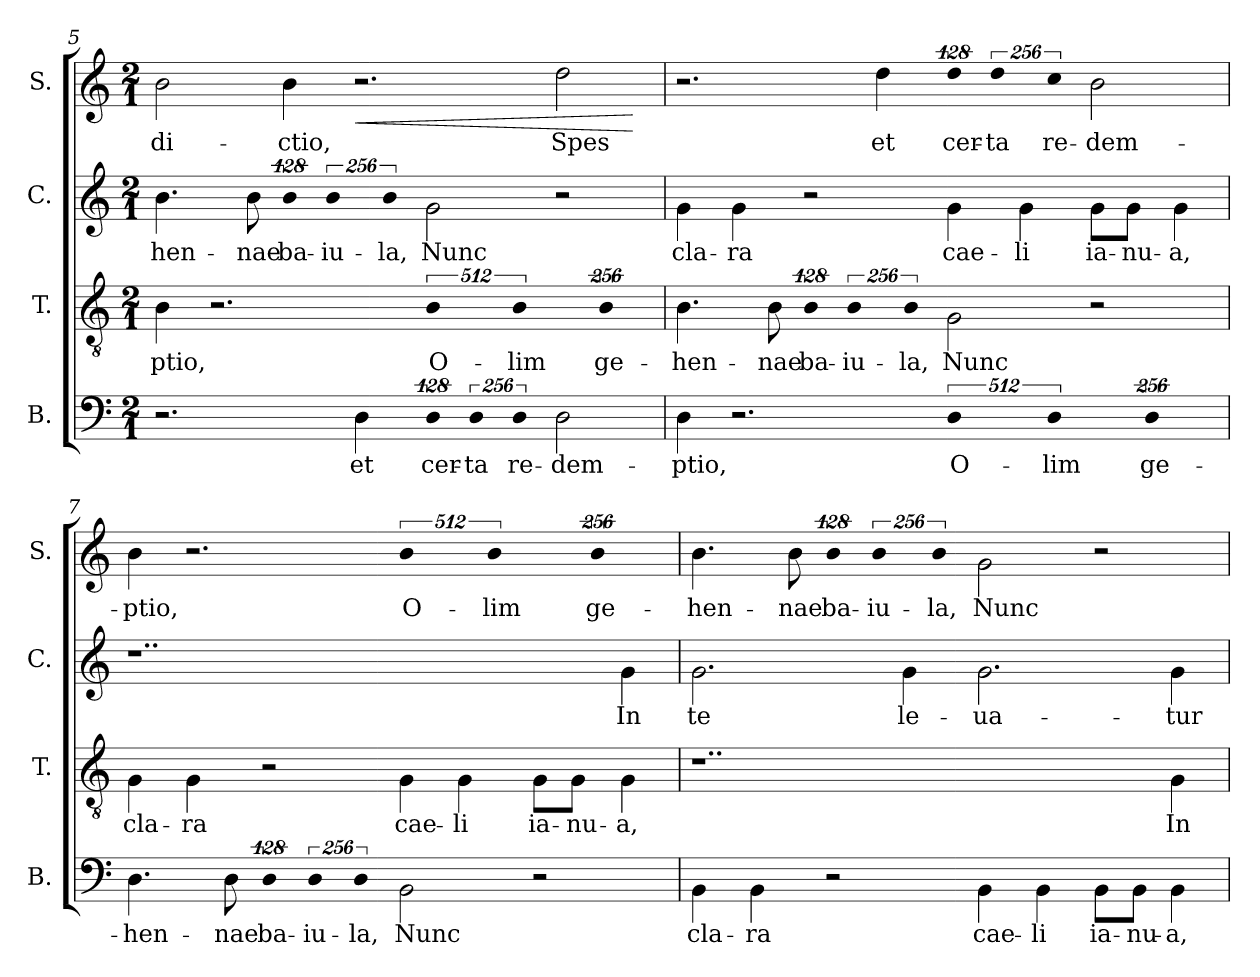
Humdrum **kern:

**kern	**text	**kern	**text	**kern	**text	**kern	**text	**dynam
*part4	*part4	*part3	*part3	*part2	*part2	*part1	*part1	*part1
*staff4	*staff4	*staff3	*staff3	*staff2	*staff2	*staff1	*staff1	*staff1
*I"B.	*	*I"T.	*	*I"C.	*	*I"S.	*	*
*I'B.	*	*I'T.	*	*I'C.	*	*I'S.	*	*
!!LO:LB:g=z
*clefF4	*	*clefGv2	*	*clefG2	*	*clefG2	*	*
*	*	*ITrd7c12	*	*	*	*	*	*
*k[]	*	*k[]	*	*k[]	*	*k[]	*	*
*C:	*	*C:	*	*C:	*	*C:	*	*
*M2/1	*	*M2/1	*	*M2/1	*	*M2/1	*	*
=5	=5	=5	=5	=5	=5	=5	=5	=5
!	!	!	!LO:LY:b:color=#000000	!	!	!	!	!
!	!	!	!	!	!LO:LY:b:color=#000000	!	!	!
!	!	!	!	!	!	!	!LO:LY:b:color=#000000	!
2.r	.	4BBi\	-ptio,	4.bi\	-hen-	2bi\	-di-	.
.	.	2.r	.	.	.	.	.	.
!	!	!	!	!	!LO:LY:b:color=#000000	!	!	!
.	.	.	.	8bi\	-nae	.	.	.
!	!	!	!	!LO:N:vis=4	!	!	!	!
!	!	!	!	!	!LO:LY:b:color=#000000	!	!	!
!	!	!	!	!	!	!	!LO:LY:b:color=#000000	!
.	.	.	.	512%85bi\	ba-	4bi\	-ctio,	.
!	!	!	!	!LO:N:vis=4	!	!	!	!
!	!	!	!	!	!LO:LY:b:color=#000000	!	!	!
.	.	.	.	1024%171bi\	-iu-	.	.	.
!	!LO:LY:b:color=#000000	!	!	!	!	!	!	!LO:HP:b
!	!	!	!	!	!	!	!	!LO:HP:n=1:b
4Di\	et	.	.	.	.	2.r	.	< >
!	!	!	!	!LO:N:vis=4	!	!	!	!
!	!	!	!	!	!LO:LY:b:color=#000000	!	!	!
.	.	.	.	1024%171bi\	-la,	.	.	.
!LO:N:vis=4	!	!	!	!	!	!	!	!
!	!LO:LY:b:color=#000000	!LO:N:vis=2	!	!	!	!	!	!
!	!	!	!LO:LY:b:color=#000000	!	!	!	!	!
!	!	!	!	!	!LO:LY:b:color=#000000	!	!	!
512%85Di\	cer-	1024%341BBi\	O-	2gi\	Nunc	.	.	.
!LO:N:vis=4	!	!	!	!	!	!	!	!
!	!LO:LY:b:color=#000000	!	!	!	!	!	!	!
1024%171Di\	-ta	.	.	.	.	.	.	.
!LO:N:vis=4	!	!	!	!	!	!	!	!
!	!LO:LY:b:color=#000000	!LO:N:vis=2	!	!	!	!	!	!
!	!	!	!LO:LY:b:color=#000000	!	!	!	!	!
1024%171Di\	re-	1024%341BBi\	-lim	.	.	.	.	.
!	!LO:LY:b:color=#000000	!	!	!	!	!	!	!
!	!	!	!	!	!	!	!LO:LY:b:color=#000000	!
2Di\	-dem-	.	.	2r	.	2ddi\	Spes	.
!	!	!LO:N:vis=2	!	!	!	!	!	!
!	!	!	!LO:LY:b:color=#000000	!	!	!	!	!
.	.	512%171BBi\	ge-	.	.	.	.	.
.	.	.	.	.	.	.	.	[
=6	=6	=6	=6	=6	=6	=6	=6	=6
!	!LO:LY:b:color=#000000	!	!	!	!	!	!	!
!	!	!	!LO:LY:b:color=#000000	!	!	!	!	!
!	!	!	!	!	!LO:LY:b:color=#000000	!	!	!
4Di\	-ptio,	4.BBi\	-hen-	4gi\	cla-	2.r	.	.
!	!	!	!	!	!LO:LY:b:color=#000000	!	!	!
2.r	.	.	.	4gi\	-ra	.	.	.
!	!	!	!LO:LY:b:color=#000000	!	!	!	!	!
.	.	8BBi\	-nae	.	.	.	.	.
!	!	!LO:N:vis=4	!	!	!	!	!	!
!	!	!	!LO:LY:b:color=#000000	!	!	!	!	!
.	.	512%85BBi\	ba-	2r	.	.	.	.
!	!	!LO:N:vis=4	!	!	!	!	!	!
!	!	!	!LO:LY:b:color=#000000	!	!	!	!	!
.	.	1024%171BBi\	-iu-	.	.	.	.	.
!	!	!	!	!	!	!	!LO:LY:b:color=#000000	!
.	.	.	.	.	.	4ddi\	et	]
!	!	!LO:N:vis=4	!	!	!	!	!	!
!	!	!	!LO:LY:b:color=#000000	!	!	!	!	!
.	.	1024%171BBi\	-la,	.	.	.	.	.
!LO:N:vis=2	!	!	!	!	!	!	!	!
!	!LO:LY:b:color=#000000	!	!	!	!	!	!	!
!	!	!	!LO:LY:b:color=#000000	!	!	!	!	!
!	!	!	!	!	!LO:LY:b:color=#000000	!LO:N:vis=4	!	!
!	!	!	!	!	!	!	!LO:LY:b:color=#000000	!
1024%341Di\	O-	2GGi\	Nunc	4gi\	cae-	512%85ddi\	cer-	.
!	!	!	!	!	!	!LO:N:vis=4	!	!
!	!	!	!	!	!	!	!LO:LY:b:color=#000000	!
.	.	.	.	.	.	1024%171ddi\	-ta	.
!	!	!	!	!	!LO:LY:b:color=#000000	!	!	!
.	.	.	.	4gi\	-li	.	.	.
!LO:N:vis=2	!	!	!	!	!	!	!	!
!	!LO:LY:b:color=#000000	!	!	!	!	!LO:N:vis=4	!	!
!	!	!	!	!	!	!	!LO:LY:b:color=#000000	!
1024%341Di\	-lim	.	.	.	.	1024%171cci\	re-	.
!	!	!	!	!	!LO:LY:b:color=#000000	!	!	!
!	!	!	!	!	!	!	!LO:LY:b:color=#000000	!
.	.	2r	.	8gi\L	ia-	2bi\	-dem-	.
!	!	!	!	!	!LO:LY:b:color=#000000	!	!	!
.	.	.	.	8gi\J	-nu-	.	.	.
!LO:N:vis=2	!	!	!	!	!	!	!	!
!	!LO:LY:b:color=#000000	!	!	!	!	!	!	!
512%171Di\	ge-	.	.	.	.	.	.	.
!	!	!	!	!	!LO:LY:b:color=#000000	!	!	!
.	.	.	.	4gi\	-a,	.	.	.
!!LO:PB:g=z
=7	=7	=7	=7	=7	=7	=7	=7	=7
!	!LO:LY:b:color=#000000	!	!	!	!	!	!	!
!	!	!	!LO:LY:b:color=#000000	!	!	!	!	!
!	!	!	!	!	!	!	!LO:LY:b:color=#000000	!
4.Di\	-hen-	4GGi\	cla-	1..r	.	4bi\	-ptio,	.
!	!	!	!LO:LY:b:color=#000000	!	!	!	!	!
.	.	4GGi\	-ra	.	.	2.r	.	.
!	!LO:LY:b:color=#000000	!	!	!	!	!	!	!
8Di\	-nae	.	.	.	.	.	.	.
!LO:N:vis=4	!	!	!	!	!	!	!	!
!	!LO:LY:b:color=#000000	!	!	!	!	!	!	!
512%85Di\	ba-	2r	.	.	.	.	.	.
!LO:N:vis=4	!	!	!	!	!	!	!	!
!	!LO:LY:b:color=#000000	!	!	!	!	!	!	!
1024%171Di\	-iu-	.	.	.	.	.	.	.
!LO:N:vis=4	!	!	!	!	!	!	!	!
!	!LO:LY:b:color=#000000	!	!	!	!	!	!	!
1024%171Di\	-la,	.	.	.	.	.	.	.
!	!LO:LY:b:color=#000000	!	!	!	!	!	!	!
!	!	!	!LO:LY:b:color=#000000	!	!	!LO:N:vis=2	!	!
!	!	!	!	!	!	!	!LO:LY:b:color=#000000	!
2BBi\	Nunc	4GGi\	cae-	.	.	1024%341bi\	O-	.
!	!	!	!LO:LY:b:color=#000000	!	!	!	!	!
.	.	4GGi\	-li	.	.	.	.	.
!	!	!	!	!	!	!LO:N:vis=2	!	!
!	!	!	!	!	!	!	!LO:LY:b:color=#000000	!
.	.	.	.	.	.	1024%341bi\	-lim	.
!	!	!	!LO:LY:b:color=#000000	!	!	!	!	!
2r	.	8GGi\L	ia-	.	.	.	.	.
!	!	!	!LO:LY:b:color=#000000	!	!	!	!	!
.	.	8GGi\J	-nu-	.	.	.	.	.
!	!	!	!	!	!	!LO:N:vis=2	!	!
!	!	!	!	!	!	!	!LO:LY:b:color=#000000	!
.	.	.	.	.	.	512%171bi\	ge-	.
!	!	!	!LO:LY:b:color=#000000	!	!	!	!	!
!	!	!	!	!	!LO:LY:b:color=#000000	!	!	!
.	.	4GGi\	-a,	4gi\	In	.	.	.
=8	=8	=8	=8	=8	=8	=8	=8	=8
!	!LO:LY:b:color=#000000	!	!	!	!	!	!	!
!	!	!	!	!	!LO:LY:b:color=#000000	!	!	!
!	!	!	!	!	!	!	!LO:LY:b:color=#000000	!
4BBi\	cla-	1..r	.	2.gi\	te	4.bi\	-hen-	.
!	!LO:LY:b:color=#000000	!	!	!	!	!	!	!
4BBi\	-ra	.	.	.	.	.	.	.
!	!	!	!	!	!	!	!LO:LY:b:color=#000000	!
.	.	.	.	.	.	8bi\	-nae	.
!	!	!	!	!	!	!LO:N:vis=4	!	!
!	!	!	!	!	!	!	!LO:LY:b:color=#000000	!
2r	.	.	.	.	.	512%85bi\	ba-	.
!	!	!	!	!	!	!LO:N:vis=4	!	!
!	!	!	!	!	!	!	!LO:LY:b:color=#000000	!
.	.	.	.	.	.	1024%171bi\	-iu-	.
!	!	!	!	!	!LO:LY:b:color=#000000	!	!	!
.	.	.	.	4gi\	le-	.	.	.
!	!	!	!	!	!	!LO:N:vis=4	!	!
!	!	!	!	!	!	!	!LO:LY:b:color=#000000	!
.	.	.	.	.	.	1024%171bi\	-la,	.
!	!LO:LY:b:color=#000000	!	!	!	!	!	!	!
!	!	!	!	!	!LO:LY:b:color=#000000	!	!	!
!	!	!	!	!	!	!	!LO:LY:b:color=#000000	!
4BBi\	cae-	.	.	2.gi\	-ua-	2gi\	Nunc	.
!	!LO:LY:b:color=#000000	!	!	!	!	!	!	!
4BBi\	-li	.	.	.	.	.	.	.
!	!LO:LY:b:color=#000000	!	!	!	!	!	!	!
8BBi\L	ia-	.	.	.	.	2r	.	.
!	!LO:LY:b:color=#000000	!	!	!	!	!	!	!
8BBi\J	-nu-	.	.	.	.	.	.	.
!	!LO:LY:b:color=#000000	!	!	!	!	!	!	!
!	!	!	!LO:LY:b:color=#000000	!	!	!	!	!
!	!	!	!	!	!LO:LY:b:color=#000000	!	!	!
4BBi\	-a,	4GGi\	In	4gi\	-tur	.	.	.
=	=	=	=	=	=	=	=	=
*-	*-	*-	*-	*-	*-	*-	*-	*-
